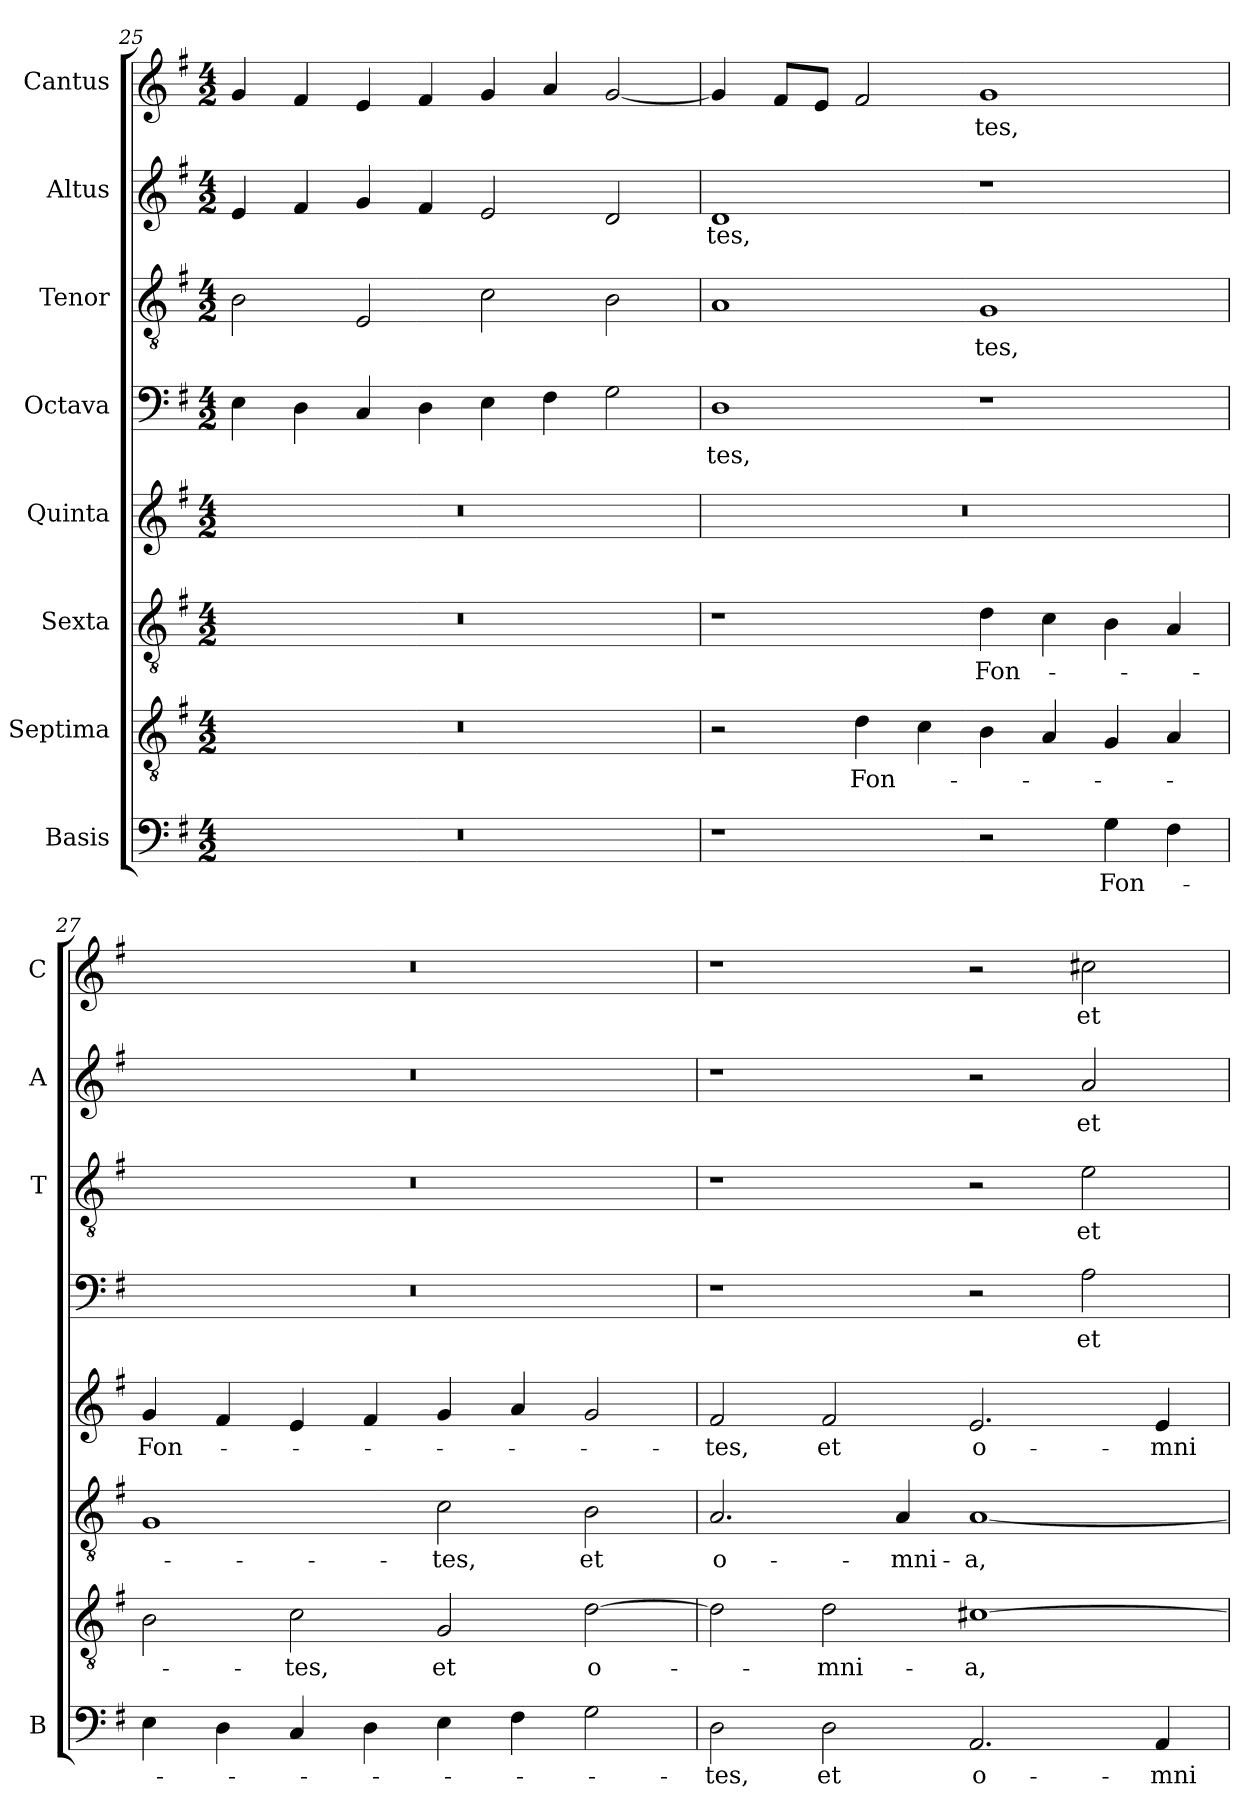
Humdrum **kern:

**kern	**text	**kern	**text	**kern	**text	**kern	**text	**kern	**text	**kern	**text	**kern	**text	**kern	**text
*part8	*part8	*part7	*part7	*part6	*part6	*part5	*part5	*part4	*part4	*part3	*part3	*part2	*part2	*part1	*part1
*staff8	*staff8	*staff7	*staff7	*staff6	*staff6	*staff5	*staff5	*staff4	*staff4	*staff3	*staff3	*staff2	*staff2	*staff1	*staff1
*I"Basis	*	*I"Septima	*	*I"Sexta	*	*I"Quinta	*	*I"Octava	*	*I"Tenor	*	*I"Altus	*	*I"Cantus	*
*I'B	*	*	*	*	*	*	*	*	*	*I'T	*	*I'A	*	*I'C	*
!!LO:PB:g=z
*clefF4	*	*clefGv2	*	*clefGv2	*	*clefG2	*	*clefF4	*	*clefGv2	*	*clefG2	*	*clefG2	*
*k[f#]	*	*k[f#]	*	*k[f#]	*	*k[f#]	*	*k[f#]	*	*k[f#]	*	*k[f#]	*	*k[f#]	*
*G:	*	*G:	*	*G:	*	*G:	*	*G:	*	*G:	*	*G:	*	*G:	*
*M4/2	*	*M4/2	*	*M4/2	*	*M4/2	*	*M4/2	*	*M4/2	*	*M4/2	*	*M4/2	*
=25	=25	=25	=25	=25	=25	=25	=25	=25	=25	=25	=25	=25	=25	=25	=25
0r	.	0r	.	0r	.	0r	.	4E\	.	2B\	.	4e/	.	4g/	.
.	.	.	.	.	.	.	.	4D\	.	.	.	4f#/	.	4f#/	.
.	.	.	.	.	.	.	.	4C/	.	2E/	.	4g/	.	4e/	.
.	.	.	.	.	.	.	.	4D\	.	.	.	4f#/	.	4f#/	.
.	.	.	.	.	.	.	.	4E\	.	2c\	.	2e/	.	4g/	.
.	.	.	.	.	.	.	.	4F#\	.	.	.	.	.	4a/	.
.	.	.	.	.	.	.	.	2G\	.	2B\	.	2d/	.	[2g/	.
=26	=26	=26	=26	=26	=26	=26	=26	=26	=26	=26	=26	=26	=26	=26	=26
!	!	!	!	!	!	!	!	!	!LO:LY:b	!	!	!	!LO:LY:b	!	!
1r	.	2r	.	1r	.	0r	.	1D	-tes,	1A	.	1d	-tes,	4g/]	.
.	.	.	.	.	.	.	.	.	.	.	.	.	.	8f#/L	.
.	.	.	.	.	.	.	.	.	.	.	.	.	.	8e/J	.
!	!	!	!LO:LY:b	!	!	!	!	!	!	!	!	!	!	!	!
.	.	4d\	Fon-	.	.	.	.	.	.	.	.	.	.	2f#/	.
.	.	4c\	.	.	.	.	.	.	.	.	.	.	.	.	.
!	!	!	!	!	!LO:LY:b	!	!	!	!	!	!LO:LY:b	!	!	!	!LO:LY:b
2r	.	4B\	.	4d\	Fon-	.	.	1r	.	1G	-tes,	1r	.	1g	-tes,
.	.	4A/	.	4c\	.	.	.	.	.	.	.	.	.	.	.
!	!LO:LY:b	!	!	!	!	!	!	!	!	!	!	!	!	!	!
4G\	Fon-	4G/	.	4B\	.	.	.	.	.	.	.	.	.	.	.
4F#\	.	4A/	.	4A/	.	.	.	.	.	.	.	.	.	.	.
=27	=27	=27	=27	=27	=27	=27	=27	=27	=27	=27	=27	=27	=27	=27	=27
!	!	!	!	!	!	!	!LO:LY:b	!	!	!	!	!	!	!	!
4E\	.	2B\	.	1G	.	4g/	Fon-	0r	.	0r	.	0r	.	0r	.
4D\	.	.	.	.	.	4f#/	.	.	.	.	.	.	.	.	.
!	!	!	!LO:LY:b	!	!	!	!	!	!	!	!	!	!	!	!
4C/	.	2c\	-tes,	.	.	4e/	.	.	.	.	.	.	.	.	.
4D\	.	.	.	.	.	4f#/	.	.	.	.	.	.	.	.	.
!	!	!	!LO:LY:b	!	!LO:LY:b	!	!	!	!	!	!	!	!	!	!
4E\	.	2G/	et	2c\	-tes,	4g/	.	.	.	.	.	.	.	.	.
4F#\	.	.	.	.	.	4a/	.	.	.	.	.	.	.	.	.
!	!	!	!LO:LY:b	!	!LO:LY:b	!	!	!	!	!	!	!	!	!	!
2G\	.	[2d\	o-	2B\	et	2g/	.	.	.	.	.	.	.	.	.
=28	=28	=28	=28	=28	=28	=28	=28	=28	=28	=28	=28	=28	=28	=28	=28
!	!LO:LY:b	!	!	!	!LO:LY:b	!	!LO:LY:b	!	!	!	!	!	!	!	!
2D\	-tes,	2d\]	.	2.A/	o-	2f#/	-tes,	1r	.	1r	.	1r	.	1r	.
!	!LO:LY:b	!	!LO:LY:b	!	!	!	!LO:LY:b	!	!	!	!	!	!	!	!
2D\	et	2d\	-mni-	.	.	2f#/	et	.	.	.	.	.	.	.	.
!	!	!	!	!	!LO:LY:b	!	!	!	!	!	!	!	!	!	!
.	.	.	.	4A/	-mni-	.	.	.	.	.	.	.	.	.	.
!	!LO:LY:b	!	!LO:LY:b	!	!LO:LY:b	!	!LO:LY:b	!	!	!	!	!	!	!	!
2.AA/	o-	[1c#X	-a,	[1A	-a,	2.e/	o-	2r	.	2r	.	2r	.	2r	.
!	!	!	!	!	!	!	!	!	!LO:LY:b	!	!LO:LY:b	!	!LO:LY:b	!	!LO:LY:b
.	.	.	.	.	.	.	.	2A\	et	2e\	et	2a/	et	2cc#X\	et
!	!LO:LY:b	!	!	!	!	!	!LO:LY:b	!	!	!	!	!	!	!	!
4AA/	-mni-	.	.	.	.	4e/	-mni-	.	.	.	.	.	.	.	.
=	=	=	=	=	=	=	=	=	=	=	=	=	=	=	=
*-	*-	*-	*-	*-	*-	*-	*-	*-	*-	*-	*-	*-	*-	*-	*-
